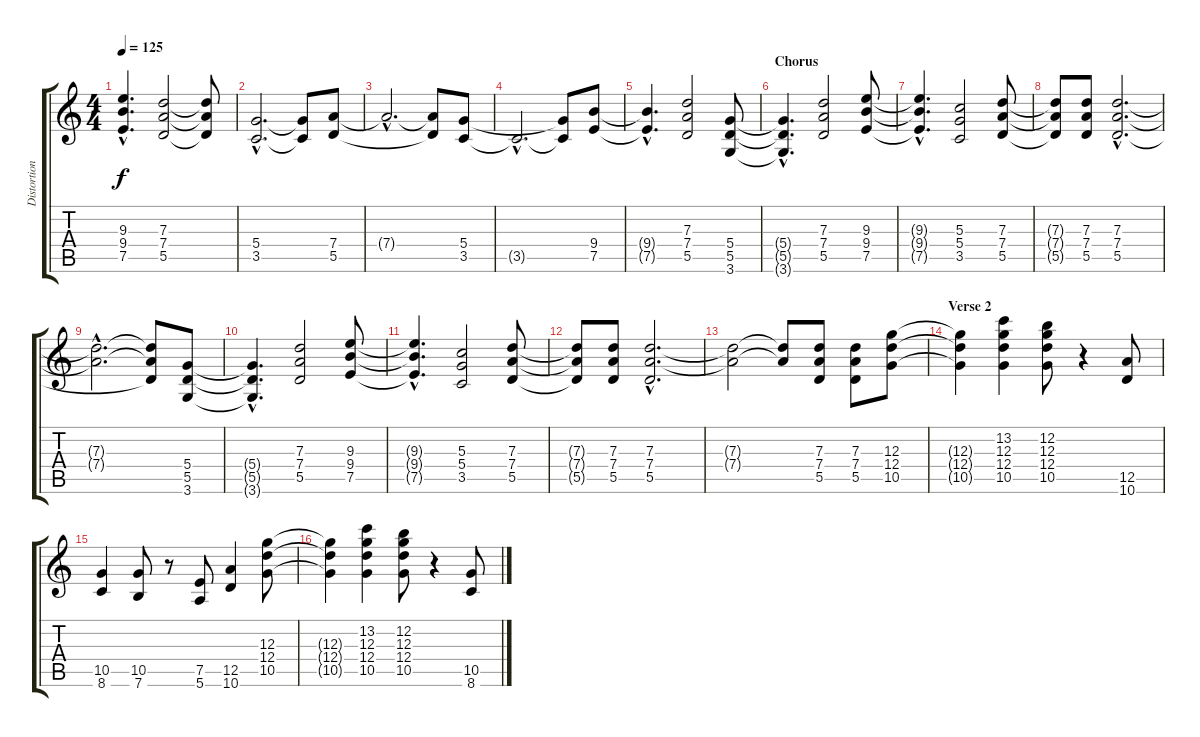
\track ("Distortion Guitar" "Distortion") {instrument distortionguitar}
\staff {score tabs}
\tuning (E4 B3 G3 D3 A2 E2) {hide}
\ts (4 4)
\tempo 125
\clef g2
\ks c
(9.3{hac t} 9.4{hac t} 7.5{hac t}).4{d dy f} (7.3 7.4 5.5).2 (7.3{t} 7.4{t} 5.5{t}).8 |
(5.4{hac} 3.5{hac}).2{d} (5.4{t} 3.5{t}).8 (7.4 5.5).8 |
7.4{hac t}.2{d} (7.4{t} 5.5{t}).8 (5.4 3.5).8 |
3.5{hac t}.2{d} (5.4{t} 3.5{t}).8 (9.4 7.5).8 |
(9.4{hac t} 7.5{hac t}).4{d} (7.3 7.4 5.5).2 (5.4 5.5 3.6).8 |
\section ("" "Chorus")
(5.4{hac t} 5.5{hac t} 3.6{hac t}).4{d} (7.3 7.4 5.5).2 (9.3 9.4 7.5).8 |
(9.3{hac t} 9.4{hac t} 7.5{hac t}).4{d} (5.3 5.4 3.5).2 (7.3 7.4 5.5).8 |
(7.3{t} 7.4{t} 5.5{t}).8 (7.3 7.4 5.5).8 (7.3{hac} 7.4{hac} 5.5{hac}).2{d} |
(7.3{hac t} 7.4{hac t}).2{d} (7.3{t} 7.4{t} 5.5{t}).8 (5.4 5.5 3.6).8 |
(5.4{hac t} 5.5{hac t} 3.6{hac t}).4{d} (7.3 7.4 5.5).2 (9.3 9.4 7.5).8 |
(9.3{hac t} 9.4{hac t} 7.5{hac t}).4{d} (5.3 5.4 3.5).2 (7.3 7.4 5.5).8 |
(7.3{t} 7.4{t} 5.5{t}).8 (7.3 7.4 5.5).8 (7.3{hac} 7.4{hac} 5.5{hac}).2{d} |
(7.3{t} 7.4{t}).2 (7.3{t} 7.4{t}).8 (7.3 7.4 5.5).8 (7.3 7.4 5.5).8 (12.3 12.4 10.5).8 |
\section ("" "Verse 2")
(12.3{t} 12.4{t} 10.5{t}).4 (13.2 12.3 12.4 10.5).4 (12.2 12.3 12.4 10.5).8 r.4 (12.5 10.6).8 |
(10.5 8.6).4 (10.5 7.6).8 r.8 (7.5 5.6).8 (12.5 10.6).4 (12.3 12.4 10.5).8 |
(12.3{t} 12.4{t} 10.5{t}).4 (13.2 12.3 12.4 10.5).4 (12.2 12.3 12.4 10.5).8 r.4 (10.5 8.6).8
